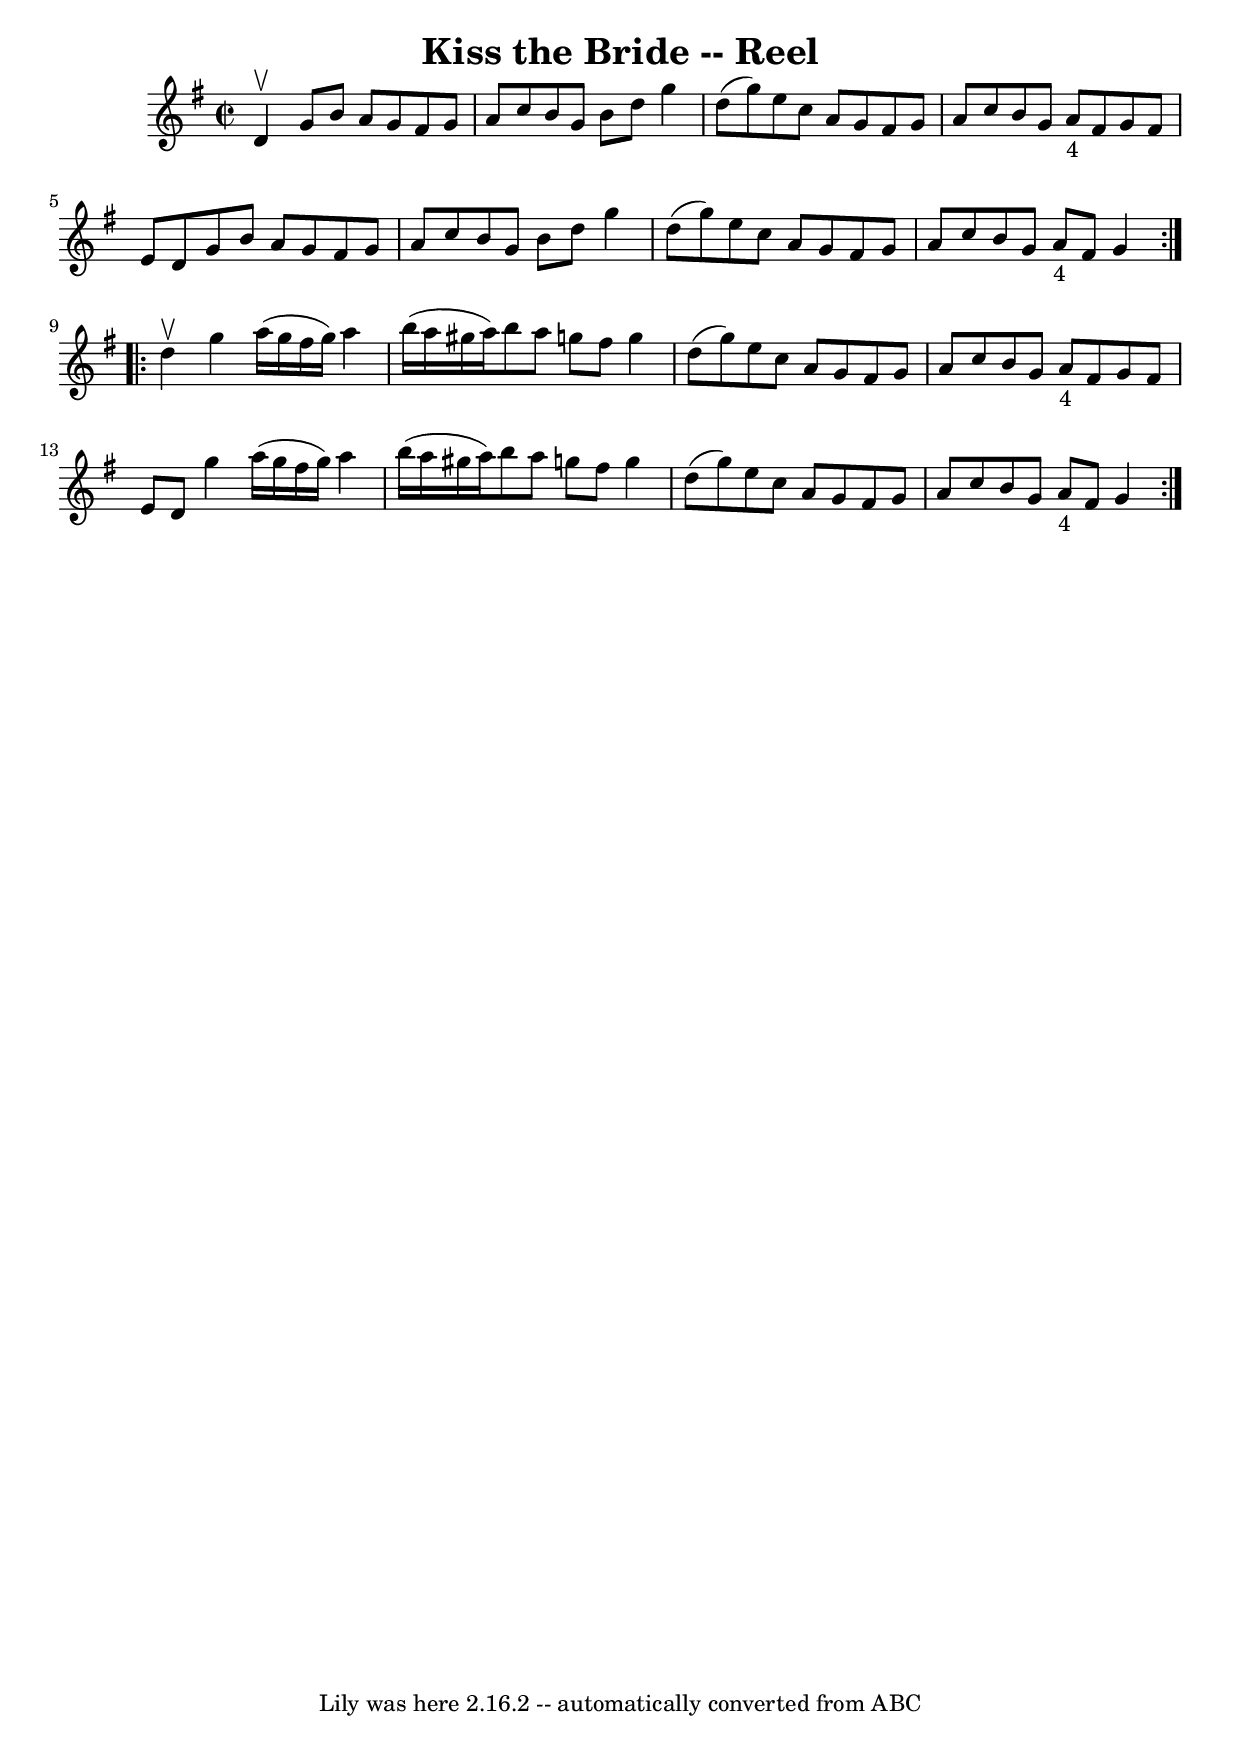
\version "2.16.2"
\include "Mammoth.ily"
\header {
  %% book = "Ryan's Mammoth Collection"
  crossRefNumber = "1"
  footnotes = "\\\\143"
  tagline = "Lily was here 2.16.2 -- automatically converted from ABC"
  title = "Kiss the Bride -- Reel"

}
voicedefault =  {



  \repeat volta 2 {

    \override Staff.TimeSignature #'style = #'C
    \time 2/2 
    \key g \major
    d'4^\upbow |
    g'8 b'8 a'8 g'8    
    fis'8 g'8 a'8 c''8    |
    b'8 g'8 b'8 d''8 g''4    
    d''8 (g''8)   |
    e''8 c''8 a'8 g'8 fis'8 g'8    
    a'8 c''8    |
    b'8 g'8 a'8_"4" fis'8 g'8 fis'8 e'8 
    d'8    |
    g'8 b'8 a'8 g'8 fis'8 g'8 a'8 c''8  
    |
    b'8 g'8 b'8 d''8 g''4 d''8 (g''8)   |
    
    e''8 c''8 a'8 g'8 fis'8 g'8 a'8 c''8    |
    b'8    
    g'8 a'8_"4" fis'8 g'4    
  } 
  \repeat volta 2 {
    d''4^\upbow |
    
    g''4 a''16 (g''16 fis''16 g''16) a''4 b''16 (a''16   
    gis''16 a''16)   |
    b''8 a''8 g''8 fis''8 g''4    
    d''8 (g''8)   |
    e''8 c''8 a'8 g'8 fis'8 g'8    
    a'8 c''8    |
    b'8 g'8 a'8_"4" fis'8 g'8 fis'8 e'8 
    d'8    |
    g''4 a''16 (g''16 fis''16 g''16) a''4   
    b''16 (a''16 gis''16 a''16)   |
    b''8 a''8 g''8    
    fis''8 g''4 d''8 (g''8)   |
    e''8 c''8 a'8 g'8    
    fis'8 g'8 a'8 c''8    |
    b'8 g'8 a'8_"4" fis'8 g'4 
    
  }   

}

\score{
  <<

    \context Staff="default"
    {
      \voicedefault 
      
    }

  >>
  \layout {
    
  }
  \midi {
  }

}
